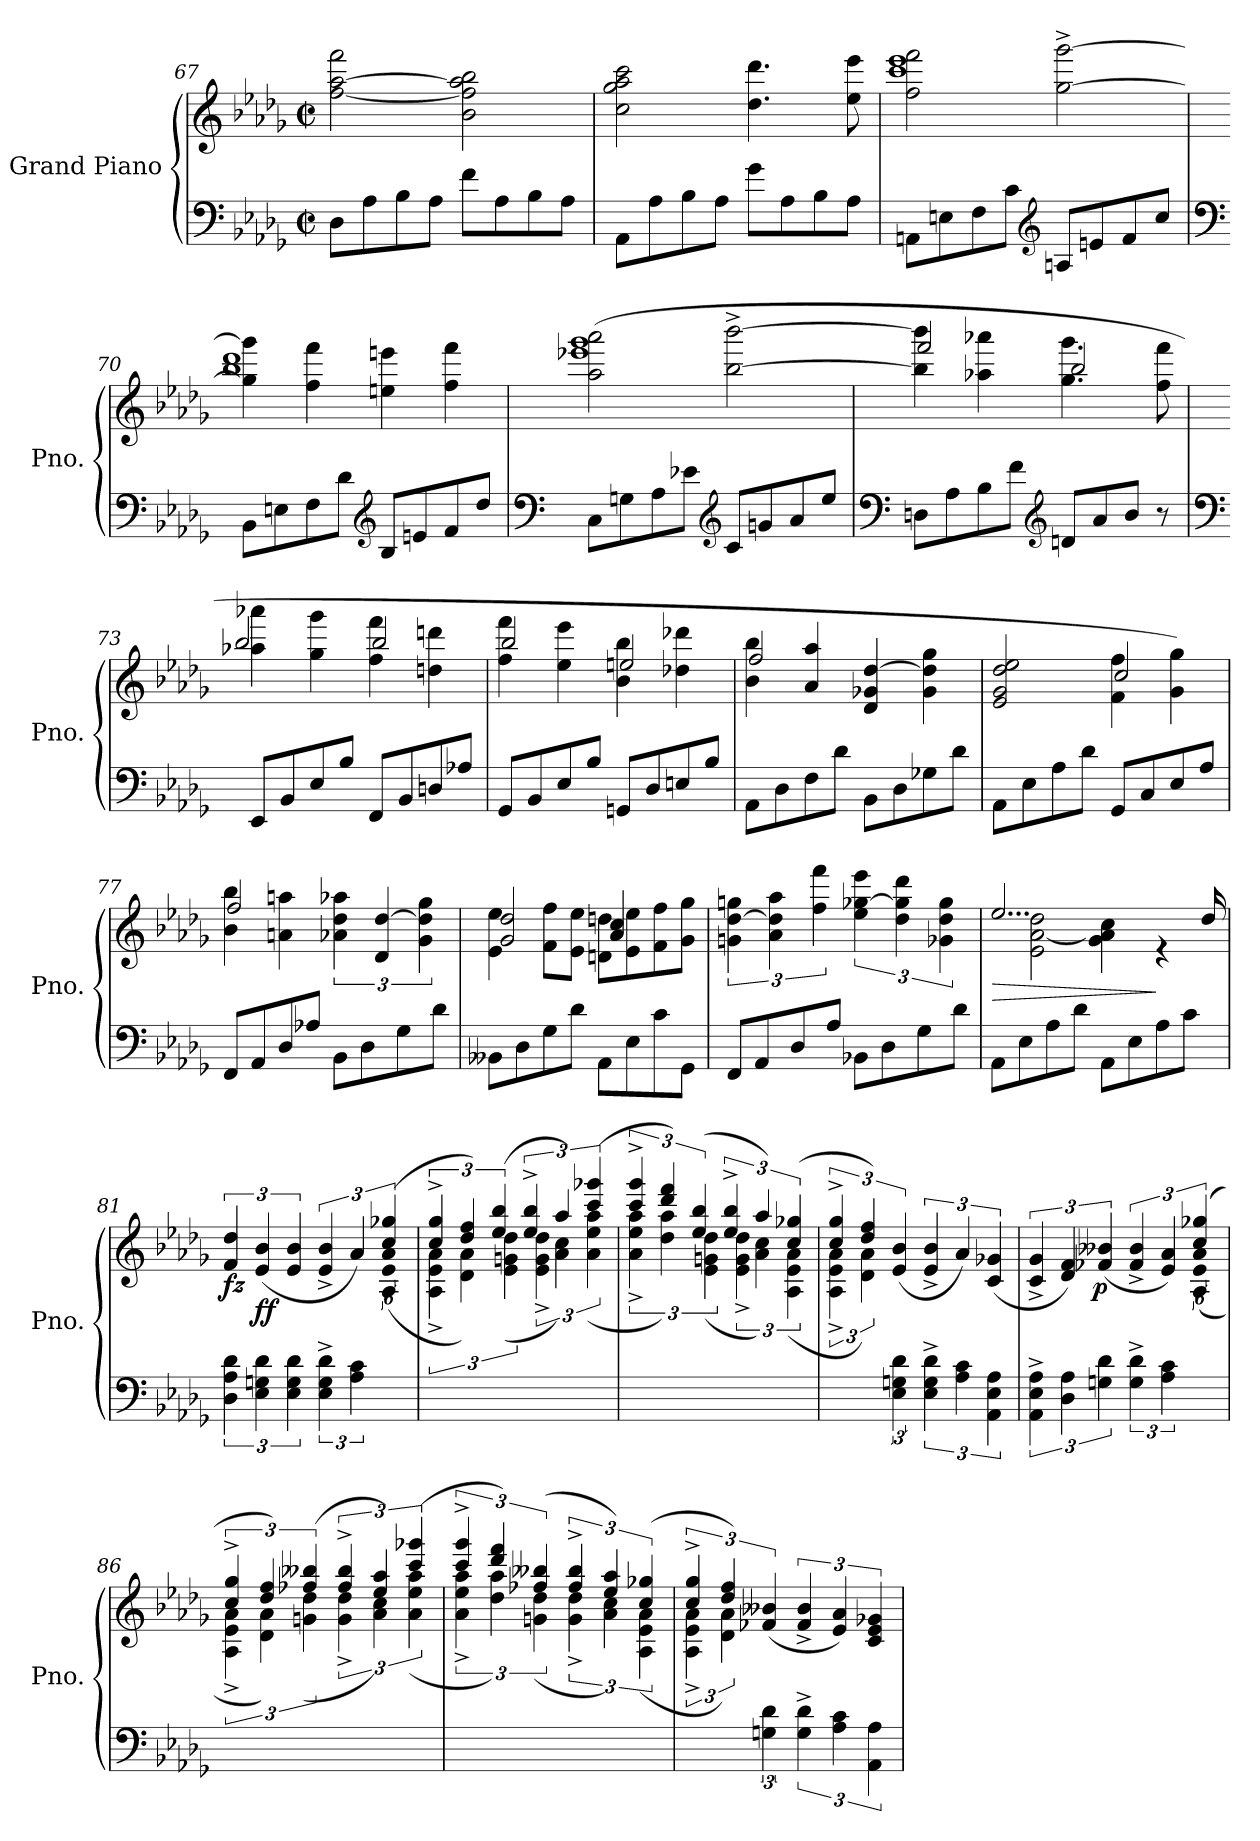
**kern	**kern	**dynam
*part1	*part1	*part1
*staff2	*staff1	*staff1/2
*I"Grand Piano	*	*
*I'Pno.	*	*
*clefF4	*clefG2	*
*k[b-e-a-d-g-]	*k[b-e-a-d-g-]	*
*M2/2	*M2/2	*
*met(c|)	*met(c|)	*
=67	=67	=67
8D-\L	[2ff\ [2aa-\ 2fff\	.
8A-\	.	.
8B-\	.	.
8A-\J	.	.
8f\L	2b-\ 2ff\] 2aa-\] 2bb-\	.
8A-\	.	.
8B-\	.	.
8A-\J	.	.
!!LO:LB:g=z
=68	=68	=68
8AA-\L	2cc\ 2gg-\ 2aa-\ 2ccc\	.
8A-\	.	.
8B-\	.	.
8A-\J	.	.
8g-\L	4.dd-\ 4.ddd-\	.
8A-\	.	.
8B-\	.	.
8A-\J	8ee-\ 8eee-\	.
=69	=69	=69
*	*^	*
8AAn\L	2ff\ 2fff\	1ccc 1eee-	.
8En\	.	.	.
8F\	.	.	.
8c\J	.	.	.
*clefG2	*	*	*
8An/L	[2gg-\^ [2ggg-\^	.	.
8en/	.	.	.
8f/	.	.	.
8cc/J	.	.	.
=70	=70	=70	=70
*clefF4	*	*	*
8BB-\L	4gg-\] 4ggg-\]	1bb- 1ddd-	.
8En\	.	.	.
8F\	4ff\ 4fff\	.	.
8d-\J	.	.	.
*clefG2	*	*	*
8B-/L	4een\ 4eeen\	.	.
8en/	.	.	.
8f/	4ff\ 4fff\	.	.
8dd-/J	.	.	.
!!LO:PB:g=z	!!
=71	=71	=71	=71
*clefF4	*	*	*
8C\L	(>2aa-\ 2aaa-\	1eee-X 1ggg-	.
8Gn\	.	.	.
8A-\	.	.	.
8e-X\J	.	.	.
*clefG2	*	*	*
8c/L	[2bb-\^ [2bbb-\^	.	.
8gn/	.	.	.
8a-/	.	.	.
8ee-/J	.	.	.
=72	=72	=72	=72
*clefF4	*	*	*
8Dn\L	4bb-\] 4bbb-\]	2fff/	.
8A-\	.	.	.
8B-\	4aa-X\ 4aaa-X\	.	.
8f\J	.	.	.
*clefG2	*	*	*
8dn/L	4.gg-\ 4.ggg-\	2bb-/	.
8a-/	.	.	.
8b-/J	.	.	.
8r	8ff\ 8fff\	.	.
=73	=73	=73	=73
*clefF4	*	*	*
8EE-/L	4aa-X\ 4aaa-X\	2bb-/	.
8BB-/	.	.	.
8E-/	4gg-\ 4ggg-\	.	.
8B-/J	.	.	.
8FF/L	4ff\ 4fff\	2bb-/	.
8BB-/	.	.	.
8Dn/	4ddn\ 4dddn\	.	.
8A-X/J	.	.	.
=74	=74	=74	=74
8GG-/L	4ff\ 4fff\	2bb-/	.
8BB-/	.	.	.
8E-/	4ee-\ 4eee-\	.	.
8B-/J	.	.	.
8GGn/L	4b-\ 4bb-\	2een/	.
8D-/	.	.	.
8En/	4dd-X\ 4ddd-X\	.	.
8B-/J	.	.	.
!!LO:LB:g=z	!!
=75	=75	=75	=75
8AA-\L	4b-\ 4bb-\	2ff/	.
8D-\	.	.	.
8F\	4a-/ 4aa-/	.	.
8d-\J	.	.	.
8BB-\L	4d-/ 4g-X/ [4dd-/	2ryy	.
8D-\	.	.	.
8G-X\	4g-\ 4dd-\] 4gg-\	.	.
8d-\J	.	.	.
=76	=76	=76	=76
8AA-\L	2e-/ 2g-/ 2dd-/ 2ee-/	2ryy	.
8E-\	.	.	.
8A-\	.	.	.
8d-\J	.	.	.
8GG-/L	4f\ 4ff\	2cc/	.
8C/	.	.	.
8E-/	4g-\ 4gg-\)	.	.
8A-/J	.	.	.
=77	=77	=77	=77
8FF/L	4b-\ 4bb-\	2ff/	.
8AA-/	.	.	.
8D-/	4an\ 4aan\	.	.
8A-X/J	.	.	.
8BB-\L	6a-X\ 6dd-\ 6aa-X\	2ryy	.
8D-\	.	.	.
.	6d-/ [6dd-/	.	.
8G-\	.	.	.
.	6g-\ 6dd-\] 6gg-\	.	.
8d-\J	.	.	.
=78	=78	=78	=78
8BB--X\L	4e-\ 4ee-\	2g-/ 2dd-/	.
8D-\	.	.	.
8G-\	8f\ 8ff\L	.	.
8d-\J	8e-\ 8ee-\J	.	.
8AA-\L	8dn\ 8ddn\L	4a-/ 4cc/	.
8E-\	8e-\ 8ee-\	.	.
8c\	8f\ 8ff\	4ryy	.
8GG-\J	8g-\ 8gg-\J	.	.
*	*v	*v	*
!!LO:LB:g=z
=79	=79	=79
8FF/L	6gn\ [6dd-\ 6ggn\	.
8AA-/	.	.
.	6a-\ 6dd-\] 6aa-\	.
8D-/	.	.
.	6ff\ 6fff\	.
8A-/J	.	.
8BB-X\L	6ee-\ [6gg-X\ 6eee-\	.
8D-\	.	.
.	6dd-\ 6gg-\] 6ddd-\	.
8G-\	.	.
.	6g-X\ 6dd-\ 6gg-\	.
8d-\J	.	.
=80	=80	=80
!	!LO:N:vis=1	!LO:HP:b
*	*^	*
8AA-\L	2...ee-/	2e-\ [2a-\ 2dd-\	>
8E-\	.	.	.
8A-\	.	.	.
8d-\J	.	.	.
8AA-\L	.	4g-\ 4a-\] 4cc\	.
8E-\	.	.	.
8A-\	.	4r	]
8c\J	.	.	.
.	16dd-/	.	.
=81	=81	=81	=81
!	!	!	!LO:DY:b
6D-\ 6A-\ 6d-\	6f/ 6dd-/	6%5ryy	fz
!	!	!	!LO:DY:b
6E-\ 6Gn\ 6d-\	(<6e-/ 6b-/	.	ff
6E-\ 6G\ 6d-\	6e-/ 6b-/	.	.
6E-\^ 6G\^ 6d-\^	6e-/^ 6b-/^	.	.
6A-\ 6c\	6a-/)	.	.
6ryy	(>6cc/ 6gg-X/	(<6A-\ 6e-\ 6a-\	.
=82	=82	=82	=82
1ryy	6cc/^ 6gg-/^	6A-\^ 6e-\^ 6a-\^	.
.	6dd-/ 6ff/)	6d-\ 6a-\)	.
.	(>6ee-/ 6bb-/	(<6e-\ 6gn\ 6dd-\	.
.	6ee-/^ 6bb-/^	6e-\^ 6g\^ 6dd-\^	.
.	6aa-/)	6a-\ 6cc\)	.
.	(>6ccc/ 6ggg-X/	(<6a-\ 6ee-\ 6aa-\	.
!!LO:LB:g=z	!!
=83	=83	=83	=83
1ryy	6ccc/^ 6ggg-/^	6a-\^ 6ee-\^ 6aa-\^	.
.	6ddd-/ 6fff/)	6dd-\ 6aa-\)	.
.	(>6ee-/ 6bb-/	(<6e-\ 6gn\ 6dd-\	.
.	6ee-/^ 6bb-/^	6e-\^ 6g\^ 6dd-\^	.
.	6aa-/)	6a-\ 6cc\)	.
.	(>6cc/ 6gg-X/	(<6A-\ 6e-\ 6a-\	.
=84	=84	=84	=84
3ryy	6cc/^ 6gg-/^	6A-\^ 6e-\^ 6a-\^	.
.	6dd-/ 6ff/)	6d-\ 6a-\)	.
6E-\ 6Gn\ 6d-\	(<6e-/ 6b-/	3%2ryy	.
6E-\^ 6G\^ 6d-\^	6e-/^ 6b-/^	.	.
6A-\ 6c\	6a-/)	.	.
6AA-\ 6E-\ 6A-\	(<6c/ 6g-X/	.	.
=85	=85	=85	=85
6AA-\^ 6E-\^ 6A-\^	6c/^ 6g-/^	6%5ryy	.
6D-\ 6A-\	6d-/ 6f/)	.	.
!	!	!	!LO:DY:b
6Gn\ 6d-\	(<6f-X/ 6b--X/	.	p
6G\^ 6d-\^	6f-/^ 6b--/^	.	.
6A-\ 6c\	6e-/ 6a-/)	.	.
6ryy	(>6cc/ 6gg-X/	(<6A-\ 6e-\ 6a-\	.
=86	=86	=86	=86
1ryy	6cc/^ 6gg-/^	6A-\^ 6e-\^ 6a-\^	.
.	6dd-/ 6ff/)	6d-\ 6a-\)	.
.	(>6ff-X/ 6bb--X/	(<6gn\ 6dd-\	.
.	6ff-/^ 6bb--/^	6g\^ 6dd-\^	.
.	6ee-/ 6aa-/)	6a-\ 6cc\)	.
.	(>6ccc/ 6ggg-X/	(<6a-\ 6ee-\ 6aa-\	.
!!LO:LB:g=z	!!
=87	=87	=87	=87
1ryy	6ccc/^ 6ggg-/^	6a-\^ 6ee-\^ 6aa-\^	.
.	6ddd-/ 6fff/)	6dd-\ 6aa-\)	.
.	(>6ff-X/ 6bb--X/	(<6gn\ 6dd-\	.
.	6ff-/^ 6bb--/^	6g\^ 6dd-\^	.
.	6ee-/ 6aa-/)	6a-\ 6cc\)	.
.	(>6cc/ 6gg-X/	(<6A-\ 6e-\ 6a-\	.
=88	=88	=88	=88
3ryy	6cc/^ 6gg-/^	6A-\^ 6e-\^ 6a-\^	.
.	6dd-/ 6ff/)	6d-\ 6a-\)	.
6Gn\ 6d-\	(<6f-X/ 6b--X/	3%2ryy	.
6G\^ 6d-\^	6f-/^ 6b--/^	.	.
6A-\ 6c\	6e-/ 6a-/)	.	.
6AA-\ 6A-\	6c/ 6e-/ 6g-X/	.	.
*	*v	*v	*
=	=	=
*-	*-	*-
